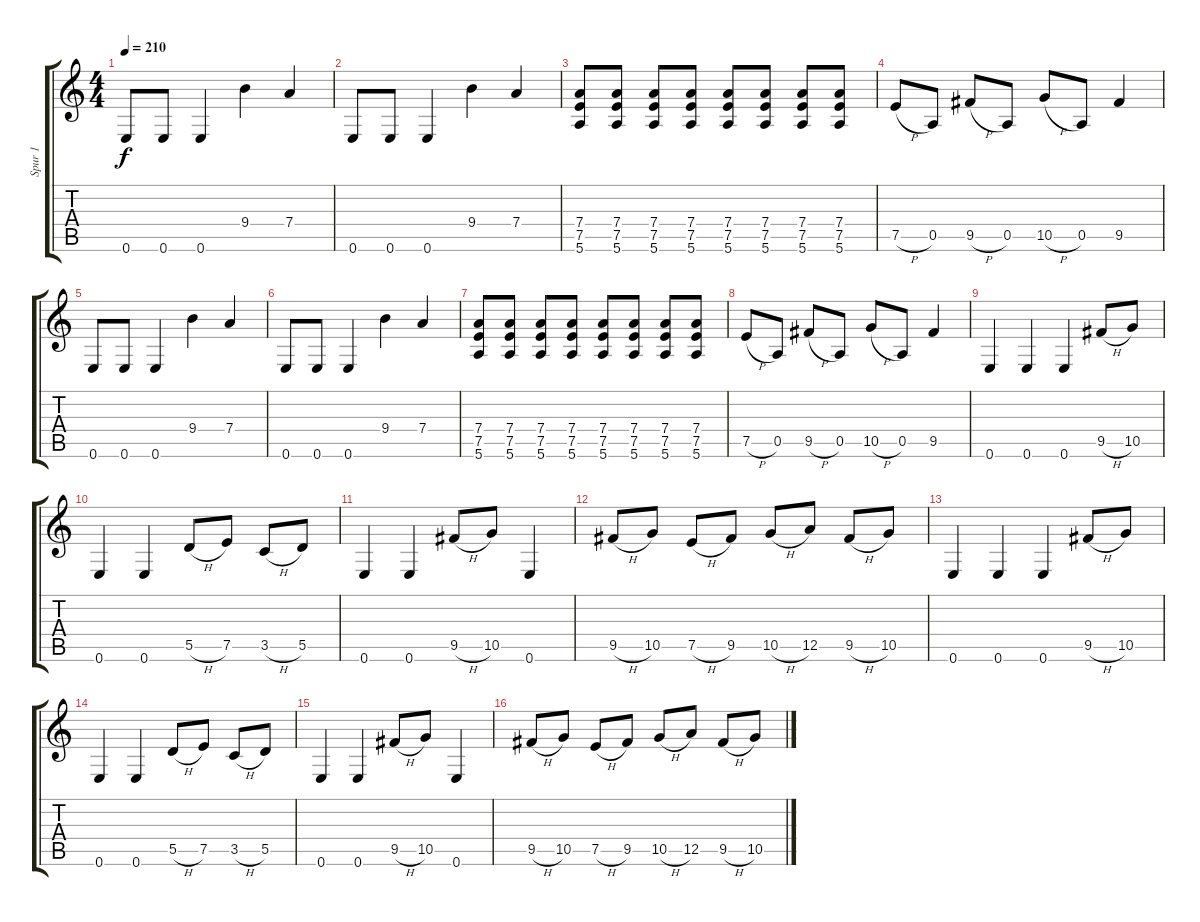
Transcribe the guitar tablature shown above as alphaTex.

\track ("Spur 1" "Spur 1") {instrument distortionguitar}
\staff {score tabs}
\tuning (E4 B3 G3 D3 A2 E2) {hide}
\ts (4 4)
\tempo 210
\clef g2
\ks c
0.6.8{dy f} 0.6.8 0.6.4 9.4.4 7.4.4 |
0.6.8 0.6.8 0.6.4 9.4.4 7.4.4 |
(7.4 7.5 5.6).8 (7.4 7.5 5.6).8 (7.4 7.5 5.6).8 (7.4 7.5 5.6).8 (7.4 7.5 5.6).8 (7.4 7.5 5.6).8 (7.4 7.5 5.6).8 (7.4 7.5 5.6).8 |
7.5{h}.8 0.5.8 9.5{h}.8 0.5.8 10.5{h}.8 0.5.8 9.5.4 |
0.6.8 0.6.8 0.6.4 9.4.4 7.4.4 |
0.6.8 0.6.8 0.6.4 9.4.4 7.4.4 |
(7.4 7.5 5.6).8 (7.4 7.5 5.6).8 (7.4 7.5 5.6).8 (7.4 7.5 5.6).8 (7.4 7.5 5.6).8 (7.4 7.5 5.6).8 (7.4 7.5 5.6).8 (7.4 7.5 5.6).8 |
7.5{h}.8 0.5.8 9.5{h}.8 0.5.8 10.5{h}.8 0.5.8 9.5.4 |
0.6.4 0.6.4 0.6.4 9.5{h}.8 10.5.8 |
0.6.4 0.6.4 5.5{h}.8 7.5.8 3.5{h}.8 5.5.8 |
0.6.4 0.6.4 9.5{h}.8 10.5.8 0.6.4 |
9.5{h}.8 10.5.8 7.5{h}.8 9.5.8 10.5{h}.8 12.5.8 9.5{h}.8 10.5.8 |
0.6.4 0.6.4 0.6.4 9.5{h}.8 10.5.8 |
0.6.4 0.6.4 5.5{h}.8 7.5.8 3.5{h}.8 5.5.8 |
0.6.4 0.6.4 9.5{h}.8 10.5.8 0.6.4 |
9.5{h}.8 10.5.8 7.5{h}.8 9.5.8 10.5{h}.8 12.5.8 9.5{h}.8 10.5.8
